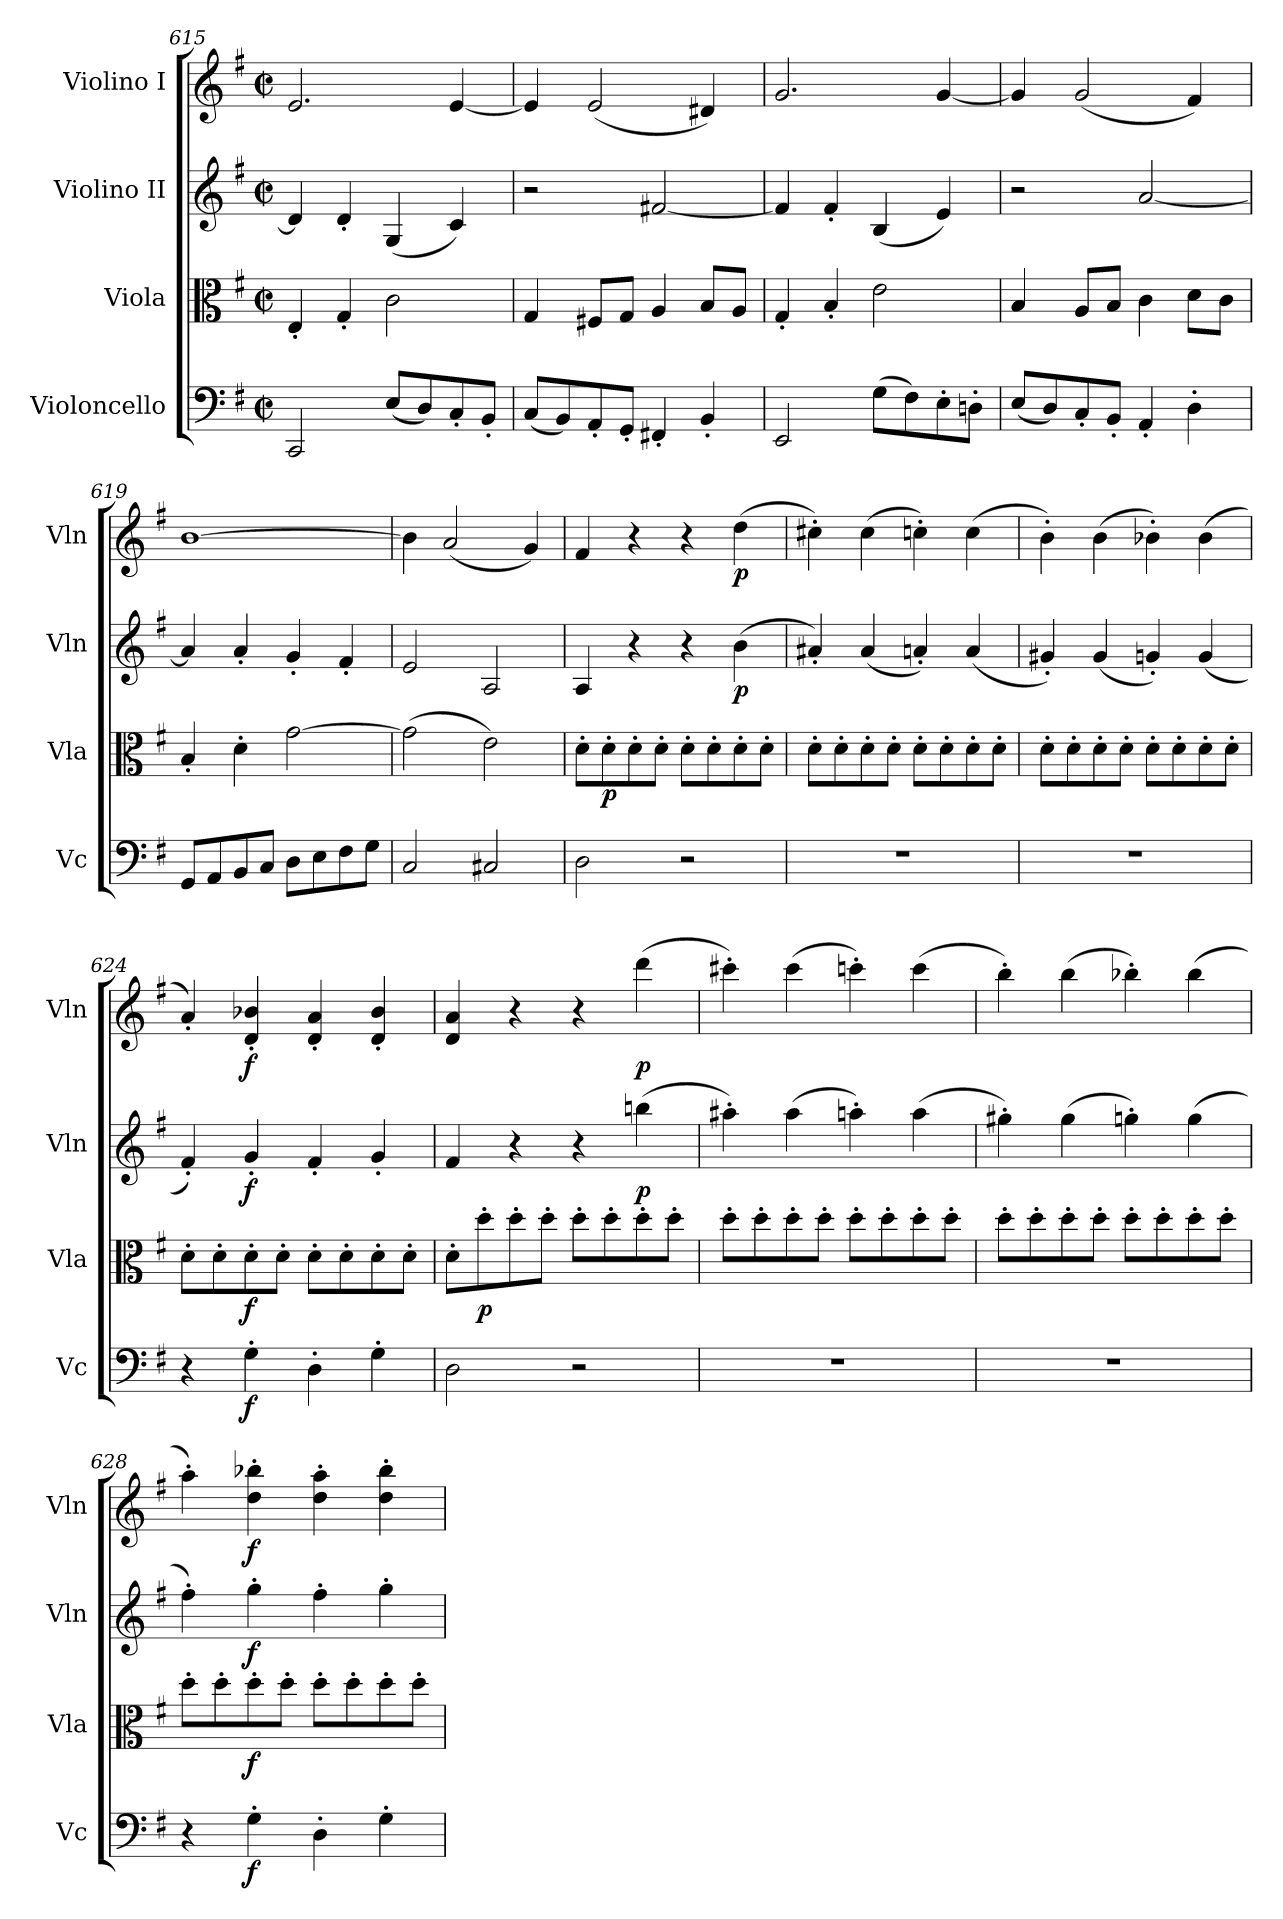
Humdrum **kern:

**kern	**dynam	**kern	**dynam	**kern	**dynam	**kern	**dynam
*part4	*part4	*part3	*part3	*part2	*part2	*part1	*part1
*staff4	*staff4	*staff3	*staff3	*staff2	*staff2	*staff1	*staff1
*I"Violoncello	*	*I"Viola	*	*I"Violino II	*	*I"Violino I	*
*I'Vc	*	*I'Vla	*	*I'Vln	*	*I'Vln	*
*clefF4	*	*clefC3	*	*clefG2	*	*clefG2	*
*k[f#]	*	*k[f#]	*	*k[f#]	*	*k[f#]	*
*M2/2	*	*M2/2	*	*M2/2	*	*M2/2	*
*met(c|)	*	*met(c|)	*	*met(c|)	*	*met(c|)	*
=615	=615	=615	=615	=615	=615	=615	=615
2CC	.	4E'	.	4d]	.	2.e	.
.	.	4G'	.	4d'	.	.	.
(8EL	.	2c	.	(4G	.	.	.
8D)	.	.	.	.	.	.	.
8C'	.	.	.	4c)	.	[4e	.
8BB'J	.	.	.	.	.	.	.
=616	=616	=616	=616	=616	=616	=616	=616
(8CL	.	4G	.	2r	.	4e]	.
8BB)	.	.	.	.	.	.	.
8AA'	.	8F#XL	.	.	.	(2e	.
8GG'J	.	8GJ	.	.	.	.	.
4FF#X'	.	4A	.	[2f#X	.	.	.
4BB'	.	8BL	.	.	.	4d#X)	.
.	.	8AJ	.	.	.	.	.
=617	=617	=617	=617	=617	=617	=617	=617
2EE	.	4G'	.	4f#]	.	2.g	.
.	.	4B'	.	4f#'	.	.	.
(8GL	.	2e	.	(4B	.	.	.
8F#)	.	.	.	.	.	.	.
8E'	.	.	.	4e)	.	[4g	.
8Dn'J	.	.	.	.	.	.	.
=618	=618	=618	=618	=618	=618	=618	=618
(8EL	.	4B	.	2r	.	4g]	.
8D)	.	.	.	.	.	.	.
8C'	.	8AL	.	.	.	(2g	.
8BB'J	.	8BJ	.	.	.	.	.
4AA'	.	4c	.	[2a	.	.	.
4D'	.	8dL	.	.	.	4f#)	.
.	.	8cJ	.	.	.	.	.
=619	=619	=619	=619	=619	=619	=619	=619
8GGL	.	4B'	.	4a]	.	[1b	.
8AA	.	.	.	.	.	.	.
8BB	.	4d'	.	4a'	.	.	.
8CJ	.	.	.	.	.	.	.
8DL	.	[2g	.	4g'	.	.	.
8E	.	.	.	.	.	.	.
8F#	.	.	.	4f#'	.	.	.
8GJ	.	.	.	.	.	.	.
=620	=620	=620	=620	=620	=620	=620	=620
2C	.	(2g]	.	2e	.	4b]	.
.	.	.	.	.	.	(2a	.
2C#X	.	2e)	.	2A	.	.	.
.	.	.	.	.	.	4g)	.
=621	=621	=621	=621	=621	=621	=621	=621
2D	.	8d'L	.	4A	.	4f#	.
.	.	8d'	p	.	.	.	.
.	.	8d'	.	4r	.	4r	.
.	.	8d'J	.	.	.	.	.
2r	.	8d'L	.	4r	.	4r	.
.	.	8d'	.	.	.	.	.
.	.	8d'	.	(4b	p	(4dd	p
.	.	8d'J	.	.	.	.	.
=622	=622	=622	=622	=622	=622	=622	=622
1r	.	8d'L	.	4a#X')	.	4cc#X')	.
.	.	8d'	.	.	.	.	.
.	.	8d'	.	(4a#	.	(4cc#	.
.	.	8d'J	.	.	.	.	.
.	.	8d'L	.	4an')	.	4ccn')	.
.	.	8d'	.	.	.	.	.
.	.	8d'	.	(4a	.	(4cc	.
.	.	8d'J	.	.	.	.	.
=623	=623	=623	=623	=623	=623	=623	=623
1r	.	8d'L	.	4g#X')	.	4b')	.
.	.	8d'	.	.	.	.	.
.	.	8d'	.	(4g#	.	(4b	.
.	.	8d'J	.	.	.	.	.
.	.	8d'L	.	4gn')	.	4b-X')	.
.	.	8d'	.	.	.	.	.
.	.	8d'	.	(4g	.	(4b-	.
.	.	8d'J	.	.	.	.	.
=624	=624	=624	=624	=624	=624	=624	=624
4r	.	8d'L	.	4f#')	.	4a')	.
.	.	8d'	.	.	.	.	.
4G'	f	8d'	f	4g'	f	4d' 4b-X'	f
.	.	8d'J	.	.	.	.	.
4D'	.	8d'L	.	4f#'	.	4d' 4a'	.
.	.	8d'	.	.	.	.	.
4G'	.	8d'	.	4g'	.	4d' 4b-'	.
.	.	8d'J	.	.	.	.	.
=625	=625	=625	=625	=625	=625	=625	=625
2D	.	8d'L	.	4f#	.	4d 4a	.
.	.	8dd'	p	.	.	.	.
.	.	8dd'	.	4r	.	4r	.
.	.	8dd'J	.	.	.	.	.
2r	.	8dd'L	.	4r	.	4r	.
.	.	8dd'	.	.	.	.	.
.	.	8dd'	.	(4bbn	p	(4ddd	p
.	.	8dd'J	.	.	.	.	.
=626	=626	=626	=626	=626	=626	=626	=626
1r	.	8dd'L	.	4aa#X')	.	4ccc#X')	.
.	.	8dd'	.	.	.	.	.
.	.	8dd'	.	(4aa#	.	(4ccc#	.
.	.	8dd'J	.	.	.	.	.
.	.	8dd'L	.	4aan')	.	4cccn')	.
.	.	8dd'	.	.	.	.	.
.	.	8dd'	.	(4aa	.	(4ccc	.
.	.	8dd'J	.	.	.	.	.
=627	=627	=627	=627	=627	=627	=627	=627
1r	.	8dd'L	.	4gg#X')	.	4bb')	.
.	.	8dd'	.	.	.	.	.
.	.	8dd'	.	(4gg#	.	(4bb	.
.	.	8dd'J	.	.	.	.	.
.	.	8dd'L	.	4ggn')	.	4bb-X')	.
.	.	8dd'	.	.	.	.	.
.	.	8dd'	.	(4gg	.	(4bb-	.
.	.	8dd'J	.	.	.	.	.
=628	=628	=628	=628	=628	=628	=628	=628
4r	.	8dd'L	.	4ff#')	.	4aa')	.
.	.	8dd'	.	.	.	.	.
4G'	f	8dd'	f	4gg'	f	4dd' 4bb-X'	f
.	.	8dd'J	.	.	.	.	.
4D'	.	8dd'L	.	4ff#'	.	4dd' 4aa'	.
.	.	8dd'	.	.	.	.	.
4G'	.	8dd'	.	4gg'	.	4dd' 4bb-'	.
.	.	8dd'J	.	.	.	.	.
=	=	=	=	=	=	=	=
*-	*-	*-	*-	*-	*-	*-	*-
